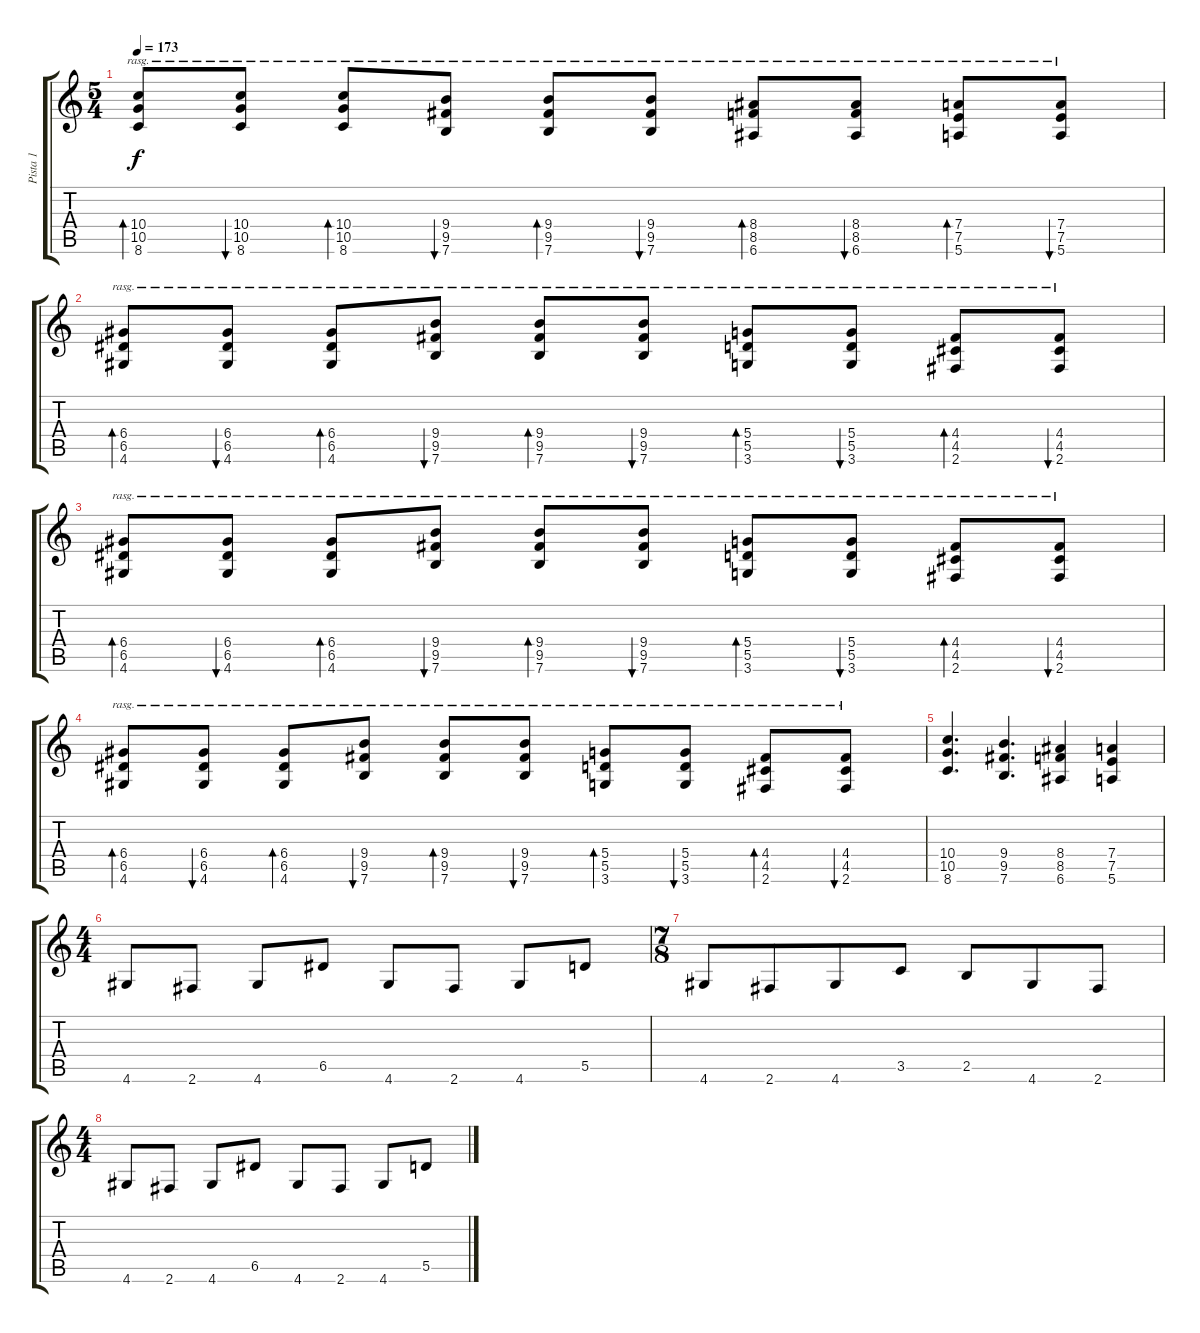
\track ("Pista 1" "Pista 1") {instrument overdrivenguitar}
\staff {score tabs}
\tuning (E4 B3 G3 D3 A2 E2) {hide}
\ts (5 4)
\tempo 173
\clef g2
\ks c
(10.4 10.5 8.6).8{bd 240 rasg ii dy f} (10.4 10.5 8.6).8{bu 240 rasg ii} (10.4 10.5 8.6).8{bd 240 rasg ii} (9.4 9.5 7.6).8{bu 240 rasg ii} (9.4 9.5 7.6).8{bd 240 rasg ii} (9.4 9.5 7.6).8{bu 240 rasg ii} (8.4 8.5 6.6).8{bd 120 rasg ii} (8.4 8.5 6.6).8{bu 120 rasg ii} (7.4 7.5 5.6).8{bd 120 rasg ii} (7.4 7.5 5.6).8{bu 120 rasg ii} |
(6.4 6.5 4.6).8{bd 240 rasg ii} (6.4 6.5 4.6).8{bu 240 rasg ii} (6.4 6.5 4.6).8{bd 240 rasg ii} (9.4 9.5 7.6).8{bu 240 rasg ii} (9.4 9.5 7.6).8{bd 240 rasg ii} (9.4 9.5 7.6).8{bu 240 rasg ii} (5.4 5.5 3.6).8{bd 120 rasg ii} (5.4 5.5 3.6).8{bu 120 rasg ii} (4.4 4.5 2.6).8{bd 120 rasg ii} (4.4 4.5 2.6).8{bu 120 rasg ii} |
(6.4 6.5 4.6).8{bd 240 rasg ii} (6.4 6.5 4.6).8{bu 240 rasg ii} (6.4 6.5 4.6).8{bd 240 rasg ii} (9.4 9.5 7.6).8{bu 240 rasg ii} (9.4 9.5 7.6).8{bd 240 rasg ii} (9.4 9.5 7.6).8{bu 240 rasg ii} (5.4 5.5 3.6).8{bd 120 rasg ii} (5.4 5.5 3.6).8{bu 120 rasg ii} (4.4 4.5 2.6).8{bd 120 rasg ii} (4.4 4.5 2.6).8{bu 120 rasg ii} |
(6.4 6.5 4.6).8{bd 240 rasg ii} (6.4 6.5 4.6).8{bu 240 rasg ii} (6.4 6.5 4.6).8{bd 240 rasg ii} (9.4 9.5 7.6).8{bu 240 rasg ii} (9.4 9.5 7.6).8{bd 240 rasg ii} (9.4 9.5 7.6).8{bu 240 rasg ii} (5.4 5.5 3.6).8{bd 120 rasg ii} (5.4 5.5 3.6).8{bu 120 rasg ii} (4.4 4.5 2.6).8{bd 120 rasg ii} (4.4 4.5 2.6).8{bu 120 rasg ii} |
(10.4 10.5 8.6).4{d} (9.4 9.5 7.6).4{d} (8.4 8.5 6.6).4 (7.4 7.5 5.6).4 |
\ts (4 4)
4.6.8 2.6.8 4.6.8 6.5.8 4.6.8 2.6.8 4.6.8 5.5.8 |
\ts (7 8)
4.6.8 2.6.8 4.6.8 3.5.8 2.5.8 4.6.8 2.6.8 |
\ts (4 4)
4.6.8 2.6.8 4.6.8 6.5.8 4.6.8 2.6.8 4.6.8 5.5.8
